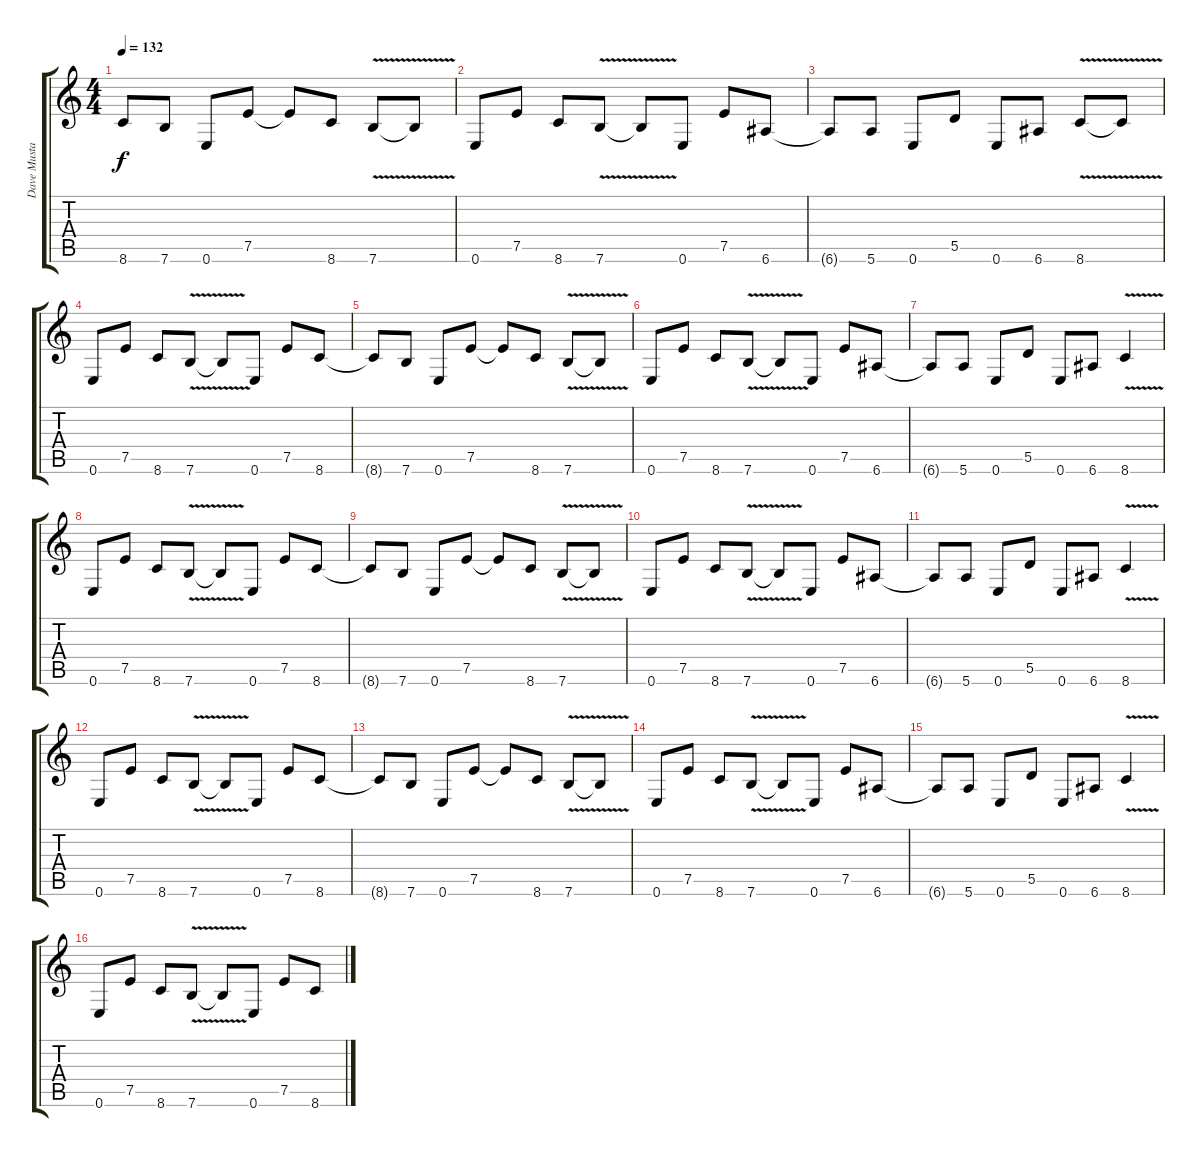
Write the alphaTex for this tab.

\track ("Dave Mustaine (Gtr)" "Dave Musta") {instrument distortionguitar}
\staff {score tabs}
\tuning (E4 B3 G3 D3 A2 E2) {hide}
\ts (4 4)
\tempo 132
\clef g2
\ks c
8.6{t}.8{dy f} 7.6.8 0.6.8 7.5.8 7.5{t}.8 8.6.8 7.6{v}.8 7.6{t}.8 |
0.6.8 7.5.8 8.6.8 7.6{v}.8 7.6{t}.8 0.6.8 7.5.8 6.6.8 |
6.6{t}.8 5.6.8 0.6.8 5.5.8 0.6.8 6.6.8 8.6{v}.8 8.6{t}.8 |
0.6.8 7.5.8 8.6.8 7.6{v}.8 7.6{t}.8 0.6.8 7.5.8 8.6.8 |
8.6{t}.8 7.6.8 0.6.8 7.5.8 7.5{t}.8 8.6.8 7.6{v}.8 7.6{t}.8 |
0.6.8 7.5.8 8.6.8 7.6{v}.8 7.6{t}.8 0.6.8 7.5.8 6.6.8 |
6.6{t}.8 5.6.8 0.6.8 5.5.8 0.6.8 6.6.8 8.6{v}.4 |
0.6.8 7.5.8 8.6.8 7.6{v}.8 7.6{t}.8 0.6.8 7.5.8 8.6.8 |
8.6{t}.8 7.6.8 0.6.8 7.5.8 7.5{t}.8 8.6.8 7.6{v}.8 7.6{t}.8 |
0.6.8 7.5.8 8.6.8 7.6{v}.8 7.6{t}.8 0.6.8 7.5.8 6.6.8 |
6.6{t}.8 5.6.8 0.6.8 5.5.8 0.6.8 6.6.8 8.6{v}.4 |
0.6.8 7.5.8 8.6.8 7.6{v}.8 7.6{t}.8 0.6.8 7.5.8 8.6.8 |
8.6{t}.8 7.6.8 0.6.8 7.5.8 7.5{t}.8 8.6.8 7.6{v}.8 7.6{t}.8 |
0.6.8 7.5.8 8.6.8 7.6{v}.8 7.6{t}.8 0.6.8 7.5.8 6.6.8 |
6.6{t}.8 5.6.8 0.6.8 5.5.8 0.6.8 6.6.8 8.6{v}.4 |
0.6.8 7.5.8 8.6.8 7.6{v}.8 7.6{t}.8 0.6.8 7.5.8 8.6.8
